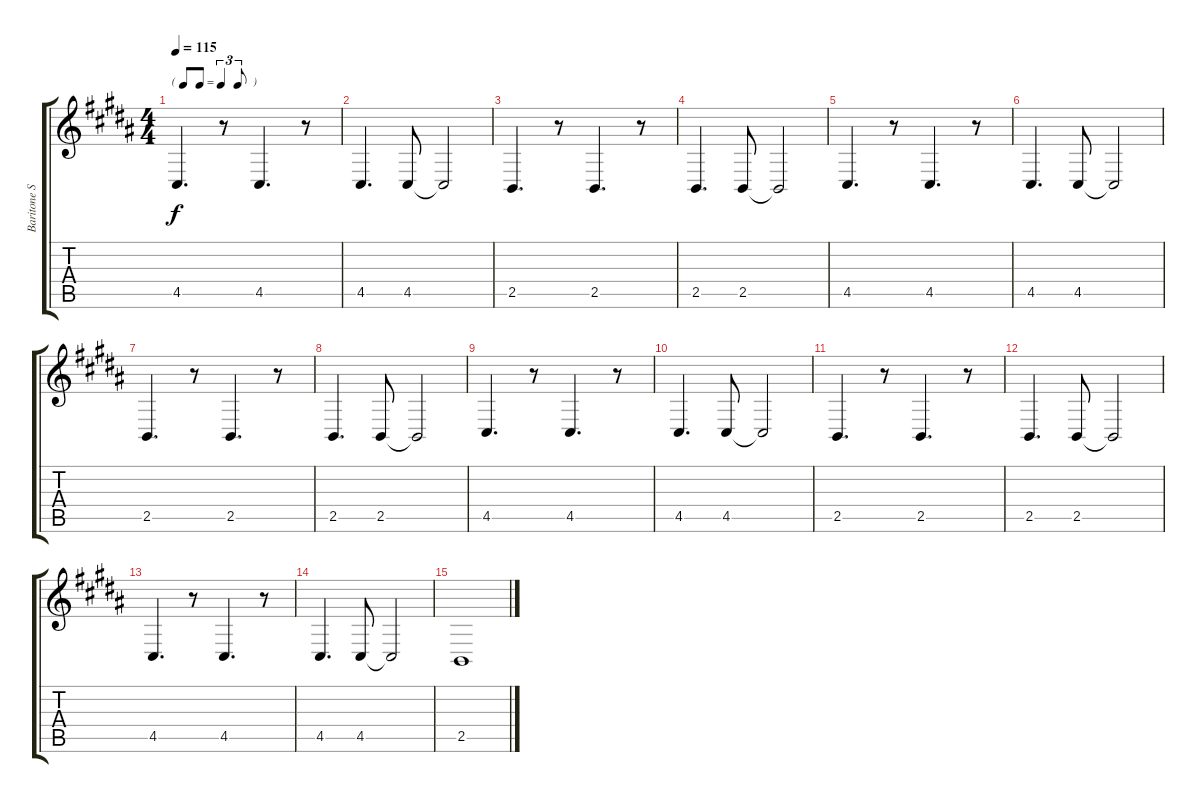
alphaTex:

\track ("Baritone Saxophone" "Baritone S") {instrument tenorsax}
\staff {score tabs}
\tuning (E4 B3 G3 D3 A2 E2) {hide}
\ts (4 4)
\tf triplet8th
\tempo 115
\clef g2
\ks b
4.5.4{d dy f} r.8 4.5.4{d} r.8 |
4.5.4{d} 4.5.8 4.5{t}.2 |
2.5.4{d} r.8 2.5.4{d} r.8 |
2.5.4{d} 2.5.8 2.5{t}.2 |
4.5.4{d} r.8 4.5.4{d} r.8 |
4.5.4{d} 4.5.8 4.5{t}.2 |
2.5.4{d} r.8 2.5.4{d} r.8 |
2.5.4{d} 2.5.8 2.5{t}.2 |
4.5.4{d} r.8 4.5.4{d} r.8 |
4.5.4{d} 4.5.8 4.5{t}.2 |
2.5.4{d} r.8 2.5.4{d} r.8 |
2.5.4{d} 2.5.8 2.5{t}.2 |
4.5.4{d} r.8 4.5.4{d} r.8 |
4.5.4{d} 4.5.8 4.5{t}.2 |
2.5.1
